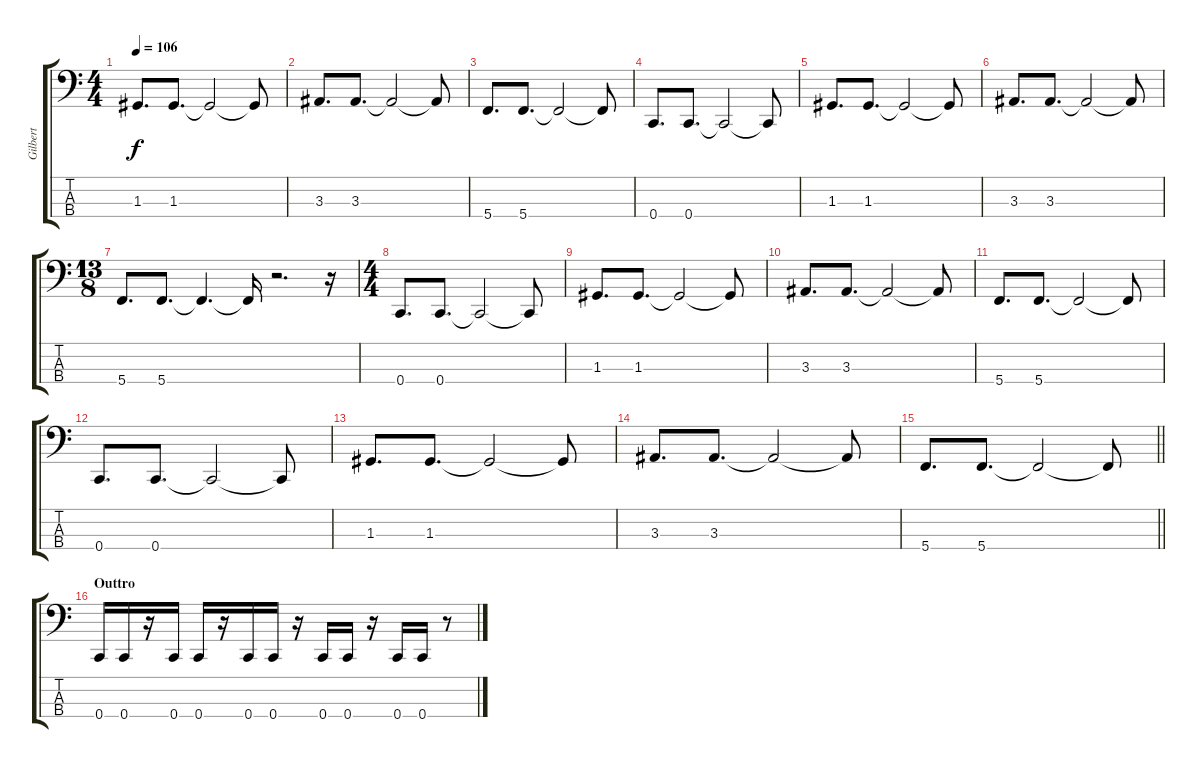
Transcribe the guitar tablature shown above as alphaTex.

\track ("Gilbert" "Gilbert") {instrument electricbassfinger}
\staff {score tabs}
\tuning (F2 C2 G1 C1) {hide}
\ts (4 4)
\tempo 106
\clef f4
\ks c
1.3.8{d dy f} 1.3.8{d} 1.3{t}.2 1.3{t}.8 |
3.3.8{d} 3.3.8{d} 3.3{t}.2 3.3{t}.8 |
5.4.8{d} 5.4.8{d} 5.4{t}.2 5.4{t}.8 |
0.4.8{d} 0.4.8{d} 0.4{t}.2 0.4{t}.8 |
1.3.8{d} 1.3.8{d} 1.3{t}.2 1.3{t}.8 |
3.3.8{d} 3.3.8{d} 3.3{t}.2 3.3{t}.8 |
\ts (13 8)
5.4.8{d} 5.4.8{d} 5.4{t}.4{d} 5.4{t}.16 r.2{d} r.16 |
\ts (4 4)
0.4.8{d} 0.4.8{d} 0.4{t}.2 0.4{t}.8 |
1.3.8{d} 1.3.8{d} 1.3{t}.2 1.3{t}.8 |
3.3.8{d} 3.3.8{d} 3.3{t}.2 3.3{t}.8 |
5.4.8{d} 5.4.8{d} 5.4{t}.2 5.4{t}.8 |
0.4.8{d} 0.4.8{d} 0.4{t}.2 0.4{t}.8 |
1.3.8{d} 1.3.8{d} 1.3{t}.2 1.3{t}.8 |
3.3.8{d} 3.3.8{d} 3.3{t}.2 3.3{t}.8 |
\barLineRight lightlight
5.4.8{d} 5.4.8{d} 5.4{t}.2 5.4{t}.8 |
\section ("" "Outtro")
0.4.16 0.4.16 r.16 0.4.16 0.4.16 r.16 0.4.16 0.4.16 r.16 0.4.16 0.4.16 r.16 0.4.16 0.4.16 r.8
